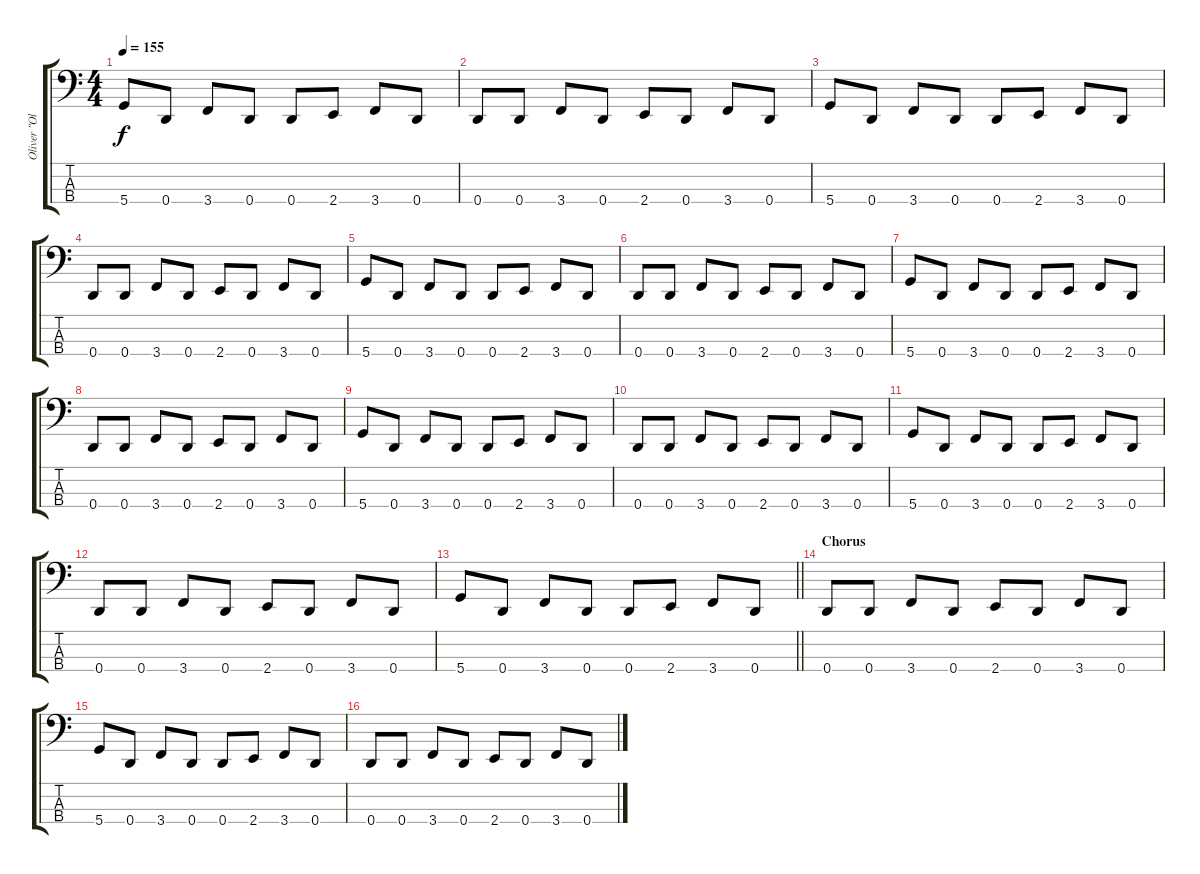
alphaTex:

\track ("Oliver \"Ollie\" Riedel" "Oliver \"Ol") {instrument electricbassfinger}
\staff {score tabs}
\tuning (G2 D2 A1 D1) {hide}
\ts (4 4)
\tempo 155
\clef f4
\ks c
5.4.8{dy f} 0.4.8 3.4.8 0.4.8 0.4.8 2.4.8 3.4.8 0.4.8 |
0.4.8 0.4.8 3.4.8 0.4.8 2.4.8 0.4.8 3.4.8 0.4.8 |
5.4.8 0.4.8 3.4.8 0.4.8 0.4.8 2.4.8 3.4.8 0.4.8 |
0.4.8 0.4.8 3.4.8 0.4.8 2.4.8 0.4.8 3.4.8 0.4.8 |
5.4.8 0.4.8 3.4.8 0.4.8 0.4.8 2.4.8 3.4.8 0.4.8 |
0.4.8 0.4.8 3.4.8 0.4.8 2.4.8 0.4.8 3.4.8 0.4.8 |
5.4.8 0.4.8 3.4.8 0.4.8 0.4.8 2.4.8 3.4.8 0.4.8 |
0.4.8 0.4.8 3.4.8 0.4.8 2.4.8 0.4.8 3.4.8 0.4.8 |
5.4.8 0.4.8 3.4.8 0.4.8 0.4.8 2.4.8 3.4.8 0.4.8 |
0.4.8 0.4.8 3.4.8 0.4.8 2.4.8 0.4.8 3.4.8 0.4.8 |
5.4.8 0.4.8 3.4.8 0.4.8 0.4.8 2.4.8 3.4.8 0.4.8 |
0.4.8 0.4.8 3.4.8 0.4.8 2.4.8 0.4.8 3.4.8 0.4.8 |
\barLineRight lightlight
5.4.8 0.4.8 3.4.8 0.4.8 0.4.8 2.4.8 3.4.8 0.4.8 |
\section ("" "Chorus")
0.4.8 0.4.8 3.4.8 0.4.8 2.4.8 0.4.8 3.4.8 0.4.8 |
5.4.8 0.4.8 3.4.8 0.4.8 0.4.8 2.4.8 3.4.8 0.4.8 |
0.4.8 0.4.8 3.4.8 0.4.8 2.4.8 0.4.8 3.4.8 0.4.8
